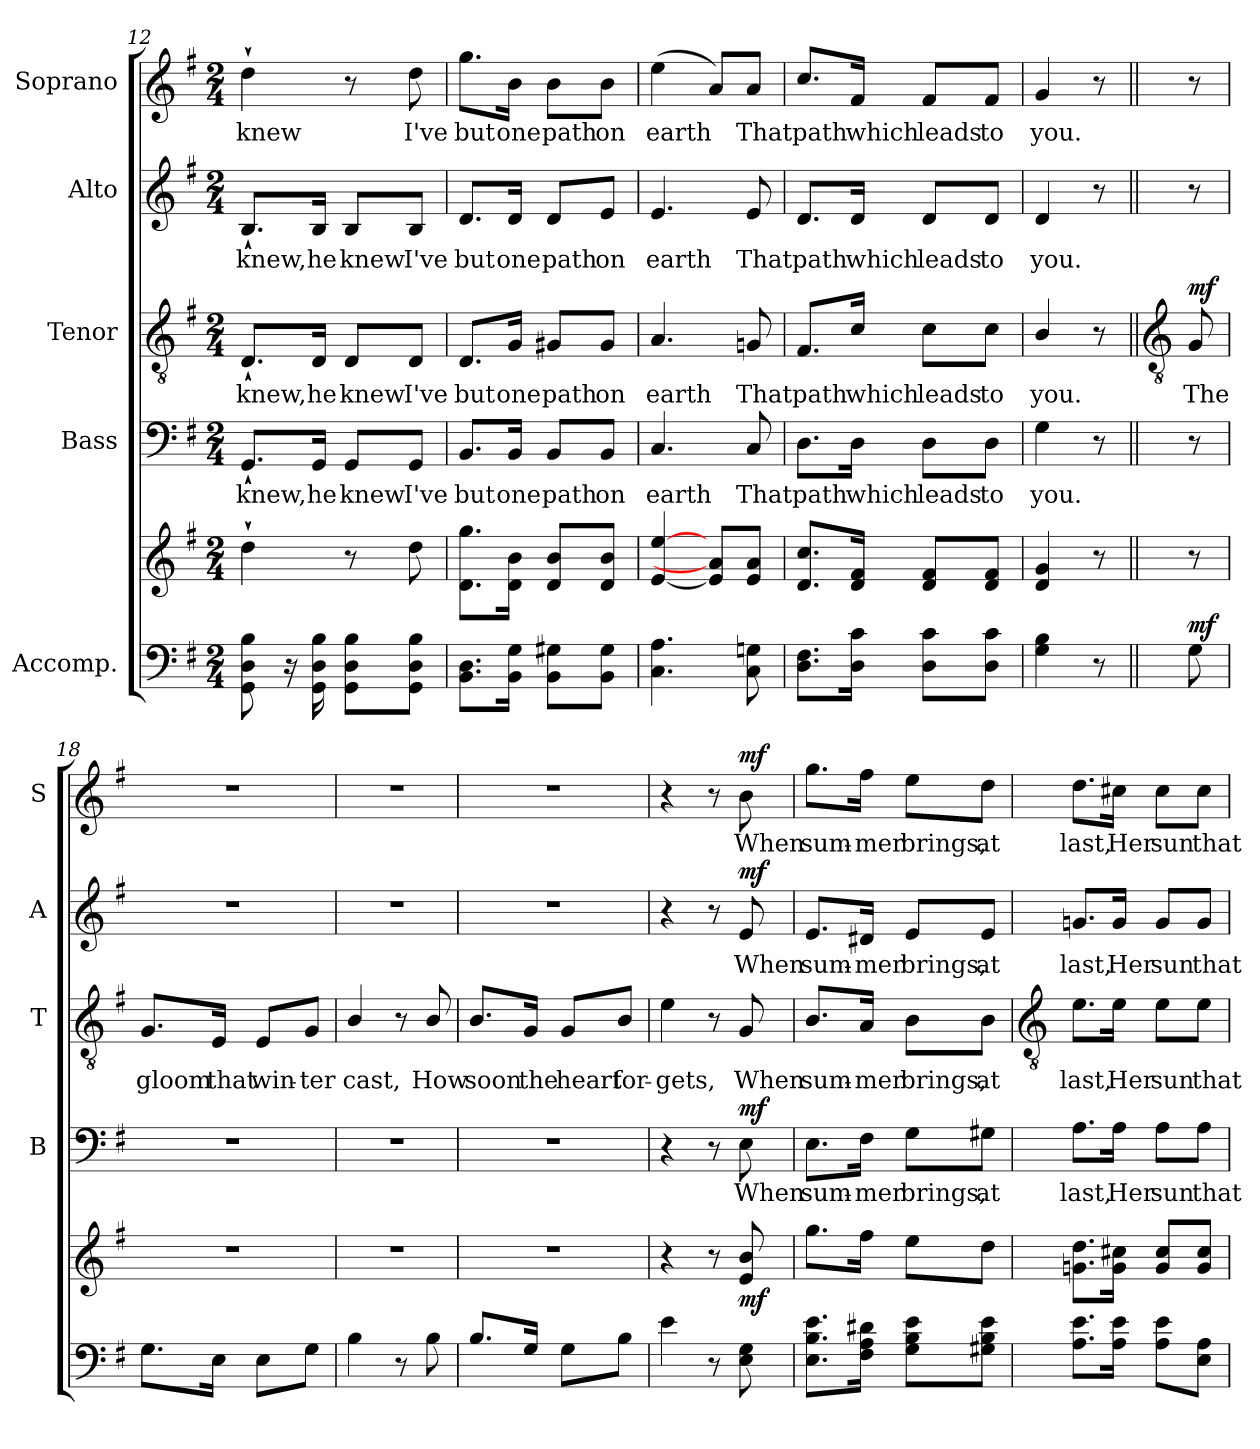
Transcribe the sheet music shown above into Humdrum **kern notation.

**kern	**kern	**dynam	**kern	**text	**dynam	**kern	**text	**dynam	**kern	**text	**dynam	**kern	**text	**dynam
*part5	*part5	*part5	*part4	*part4	*part4	*part3	*part3	*part3	*part2	*part2	*part2	*part1	*part1	*part1
*staff6	*staff5	*staff5/6	*staff4	*staff4	*staff4	*staff3	*staff3	*staff3	*staff2	*staff2	*staff2	*staff1	*staff1	*staff1
*I"Accomp.	*	*	*I"Bass	*	*	*I"Tenor	*	*	*I"Alto	*	*	*I"Soprano	*	*
*	*	*	*I'B	*	*	*I'T	*	*	*I'A	*	*	*I'S	*	*
*clefF4	*clefG2	*	*clefF4	*	*	*clefGv2	*	*	*clefG2	*	*	*clefG2	*	*
*k[f#]	*k[f#]	*	*k[f#]	*	*	*k[f#]	*	*	*k[f#]	*	*	*k[f#]	*	*
*G:	*G:	*	*G:	*	*	*G:	*	*	*G:	*	*	*G:	*	*
*M2/4	*M2/4	*	*M2/4	*	*	*M2/4	*	*	*M2/4	*	*	*M2/4	*	*
=12	=12	=12	=12	=12	=12	=12	=12	=12	=12	=12	=12	=12	=12	=12
!	!	!	!	!LO:LY:b	!	!	!LO:LY:b	!	!	!LO:LY:b	!	!	!LO:LY:b	!
8GG 8D 8B	4dd`	.	8.GG`/L	knew,	.	8.D`/L	knew,	.	8.B`/L	knew,	.	4dd`	knew	.
16r	.	.	.	.	.	.	.	.	.	.	.	.	.	.
!	!	!	!	!LO:LY:b	!	!	!LO:LY:b	!	!	!LO:LY:b	!	!	!	!
16GG 16D 16B	.	.	16GG/Jk	he	.	16D/Jk	he	.	16B/Jk	he	.	.	.	.
!	!	!	!	!LO:LY:b	!	!	!LO:LY:b	!	!	!LO:LY:b	!	!	!	!
8GG 8D 8BL	8r	.	8GG/L	knew	.	8D/L	knew	.	8B/L	knew	.	8r	.	.
!	!	!	!	!LO:LY:b	!	!	!LO:LY:b	!	!	!LO:LY:b	!	!	!LO:LY:b	!
8GG 8D 8BJ	8dd	.	8GG/J	I've	.	8D/J	I've	.	8B/J	I've	.	8dd	I've	.
=13	=13	=13	=13	=13	=13	=13	=13	=13	=13	=13	=13	=13	=13	=13
!	!	!	!	!LO:LY:b	!	!	!LO:LY:b	!	!	!LO:LY:b	!	!	!LO:LY:b	!
8.BB 8.DL	8.d 8.ggL	.	8.BB/L	but	.	8.D/L	but	.	8.d/L	but	.	8.gg\L	but	.
!	!	!	!	!LO:LY:b	!	!	!LO:LY:b	!	!	!LO:LY:b	!	!	!LO:LY:b	!
16BB 16GJ	16d 16bJ	.	16BB/Jk	one	.	16G/Jk	one	.	16d/Jk	one	.	16b\Jk	one	.
!	!	!	!	!LO:LY:b	!	!	!LO:LY:b	!	!	!LO:LY:b	!	!	!LO:LY:b	!
8BB 8G#XL	8d 8bL	.	8BB/L	path	.	8G#X/L	path	.	8d/L	path	.	8b\L	path	.
!	!	!	!	!LO:LY:b	!	!	!LO:LY:b	!	!	!LO:LY:b	!	!	!LO:LY:b	!
8BB 8G#J	8d 8bJ	.	8BB/J	on	.	8G#/J	on	.	8e/J	on	.	8b\J	on	.
=14	=14	=14	=14	=14	=14	=14	=14	=14	=14	=14	=14	=14	=14	=14
!	!	!	!	!LO:LY:b	!	!	!LO:LY:b	!	!	!LO:LY:b	!	!	!LO:LY:b	!
4.C 4.A	[4e [4ee	.	4.C	earth	.	4.A	earth	.	4.e	earth	.	(<4ee	earth	.
.	8e] 8a]L	.	.	.	.	.	.	.	.	.	.	8a/L)	.	.
!	!	!	!	!LO:LY:b	!	!	!LO:LY:b	!	!	!LO:LY:b	!	!	!LO:LY:b	!
8C 8Gn	8e 8aJ	.	8C	That	.	8Gn	That	.	8e	That	.	8a/J	That	.
=15	=15	=15	=15	=15	=15	=15	=15	=15	=15	=15	=15	=15	=15	=15
!	!	!	!	!LO:LY:b	!	!	!LO:LY:b	!	!	!LO:LY:b	!	!	!LO:LY:b	!
8.D 8.F#L	8.d 8.ccL	.	8.D\L	path	.	8.F#/L	path	.	8.d/L	path	.	8.cc/L	path	.
!	!	!	!	!LO:LY:b	!	!	!LO:LY:b	!	!	!LO:LY:b	!	!	!LO:LY:b	!
16D 16cJ	16d 16f#J	.	16D\Jk	which	.	16c/Jk	which	.	16d/Jk	which	.	16f#/Jk	which	.
!	!	!	!	!LO:LY:b	!	!	!LO:LY:b	!	!	!LO:LY:b	!	!	!LO:LY:b	!
8D 8cL	8d 8f#L	.	8D\L	leads	.	8c\L	leads	.	8d/L	leads	.	8f#/L	leads	.
!	!	!	!	!LO:LY:b	!	!	!LO:LY:b	!	!	!LO:LY:b	!	!	!LO:LY:b	!
8D 8cJ	8d 8f#J	.	8D\J	to	.	8c\J	to	.	8d/J	to	.	8f#/J	to	.
=16	=16	=16	=16	=16	=16	=16	=16	=16	=16	=16	=16	=16	=16	=16
!	!	!	!	!LO:LY:b	!	!	!LO:LY:b	!	!	!LO:LY:b	!	!	!LO:LY:b	!
4G 4B	4d 4g	.	4G	you.	.	4B/	you.	.	4d	you.	.	4g	you.	.
8r	8r	.	8r	.	.	8r	.	.	8r	.	.	8r	.	.
!!LO:LB:g=z
=17||	=17||	=17||	=17||	=17||	=17||	=17||	=17||	=17||	=17||	=17||	=17||	=17||	=17||	=17||
*	*	*	*	*	*	*clefGv2	*	*	*	*	*	*	*	*
!	!	!LO:DY:a=2	!	!	!	!	!LO:LY:b	!LO:DY:b	!	!	!	!	!	!
8G	8r	mf	8r	.	.	8G	The	mf	8r	.	.	8r	.	.
=18	=18	=18	=18	=18	=18	=18	=18	=18	=18	=18	=18	=18	=18	=18
!	!LO:N:vis=1	!	!LO:N:vis=1	!	!	!	!LO:LY:b	!	!LO:N:vis=1	!	!	!LO:N:vis=1	!	!
8.GL	2r	.	2r	.	.	8.G/L	gloom	.	2r	.	.	2r	.	.
!	!	!	!	!	!	!	!LO:LY:b	!	!	!	!	!	!	!
16EJ	.	.	.	.	.	16E/Jk	that	.	.	.	.	.	.	.
!	!	!	!	!	!	!	!LO:LY:b	!	!	!	!	!	!	!
8EL	.	.	.	.	.	8E/L	win-	.	.	.	.	.	.	.
!	!	!	!	!	!	!	!LO:LY:b	!	!	!	!	!	!	!
8GJ	.	.	.	.	.	8G/J	-ter	.	.	.	.	.	.	.
=19	=19	=19	=19	=19	=19	=19	=19	=19	=19	=19	=19	=19	=19	=19
!	!LO:N:vis=1	!	!LO:N:vis=1	!	!	!	!LO:LY:b	!	!LO:N:vis=1	!	!	!LO:N:vis=1	!	!
4B\	2r	.	2r	.	.	4B/	cast,	.	2r	.	.	2r	.	.
8r	.	.	.	.	.	8r	.	.	.	.	.	.	.	.
!	!	!	!	!	!	!	!LO:LY:b	!	!	!	!	!	!	!
8B\	.	.	.	.	.	8B/	How	.	.	.	.	.	.	.
=20	=20	=20	=20	=20	=20	=20	=20	=20	=20	=20	=20	=20	=20	=20
!	!LO:N:vis=1	!	!LO:N:vis=1	!	!	!	!LO:LY:b	!	!LO:N:vis=1	!	!	!LO:N:vis=1	!	!
8.B/L	2r	.	2r	.	.	8.B/L	soon	.	2r	.	.	2r	.	.
!	!	!	!	!	!	!	!LO:LY:b	!	!	!	!	!	!	!
16GJ	.	.	.	.	.	16G/Jk	the	.	.	.	.	.	.	.
!	!	!	!	!	!	!	!LO:LY:b	!	!	!	!	!	!	!
8GL	.	.	.	.	.	8G/L	heart	.	.	.	.	.	.	.
!	!	!	!	!	!	!	!LO:LY:b	!	!	!	!	!	!	!
8BJ	.	.	.	.	.	8B/J	for-	.	.	.	.	.	.	.
=21	=21	=21	=21	=21	=21	=21	=21	=21	=21	=21	=21	=21	=21	=21
!	!	!	!	!	!	!	!LO:LY:b	!	!	!	!	!	!	!
4e	4r	.	4r	.	.	4e	-gets,	.	4r	.	.	4r	.	.
8r	8r	.	8r	.	.	8r	.	.	8r	.	.	8r	.	.
!	!	!LO:DY:b	!	!LO:LY:b	!LO:DY:b	!	!LO:LY:b	!	!	!LO:LY:b	!LO:DY:b	!	!LO:LY:b	!LO:DY:b
8E 8G	8e 8b	mf	8E	When	mf	8G	When	.	8e	When	mf	8b	When	mf
=22	=22	=22	=22	=22	=22	=22	=22	=22	=22	=22	=22	=22	=22	=22
!	!	!	!	!LO:LY:b	!	!	!LO:LY:b	!	!	!LO:LY:b	!	!	!LO:LY:b	!
8.E 8.B 8.eL	8.ggL	.	8.E\L	sum-	.	8.B/L	sum-	.	8.e/L	sum-	.	8.gg\L	sum-	.
!	!	!	!	!LO:LY:b	!	!	!LO:LY:b	!	!	!LO:LY:b	!	!	!LO:LY:b	!
16F# 16A 16d#XJ	16ff#J	.	16F#\Jk	-mer	.	16A/Jk	-mer	.	16d#X/Jk	-mer	.	16ff#\Jk	-mer	.
!	!	!	!	!LO:LY:b	!	!	!LO:LY:b	!	!	!LO:LY:b	!	!	!LO:LY:b	!
8G 8B 8eL	8eeL	.	8G\L	brings,	.	8B\L	brings,	.	8e/L	brings,	.	8ee\L	brings,	.
!	!	!	!	!LO:LY:b	!	!	!LO:LY:b	!	!	!LO:LY:b	!	!	!LO:LY:b	!
8G#X 8B 8eJ	8ddJ	.	8G#X\J	at	.	8B\J	at	.	8e/J	at	.	8dd\J	at	.
!!LO:LB:g=z
=23	=23	=23	=23	=23	=23	=23	=23	=23	=23	=23	=23	=23	=23	=23
*	*	*	*	*	*	*clefGv2	*	*	*	*	*	*	*	*
!	!	!	!	!LO:LY:b	!	!	!LO:LY:b	!	!	!LO:LY:b	!	!	!LO:LY:b	!
8.A 8.eL	8.gn 8.ddL	.	8.A\L	last,	.	8.e\L	last,	.	8.gn/L	last,	.	8.dd\L	last,	.
!	!	!	!	!LO:LY:b	!	!	!LO:LY:b	!	!	!LO:LY:b	!	!	!LO:LY:b	!
16A 16eJ	16g 16cc#XJ	.	16A\Jk	Her	.	16e\Jk	Her	.	16g/Jk	Her	.	16cc#X\Jk	Her	.
!	!	!	!	!LO:LY:b	!	!	!LO:LY:b	!	!	!LO:LY:b	!	!	!LO:LY:b	!
8A 8eL	8g 8cc#L	.	8A\L	sun	.	8e\L	sun	.	8g/L	sun	.	8cc#\L	sun	.
!	!	!	!	!LO:LY:b	!	!	!LO:LY:b	!	!	!LO:LY:b	!	!	!LO:LY:b	!
8E 8AJ	8g 8cc#J	.	8A\J	that	.	8e\J	that	.	8g/J	that	.	8cc#\J	that	.
=	=	=	=	=	=	=	=	=	=	=	=	=	=	=
*-	*-	*-	*-	*-	*-	*-	*-	*-	*-	*-	*-	*-	*-	*-
